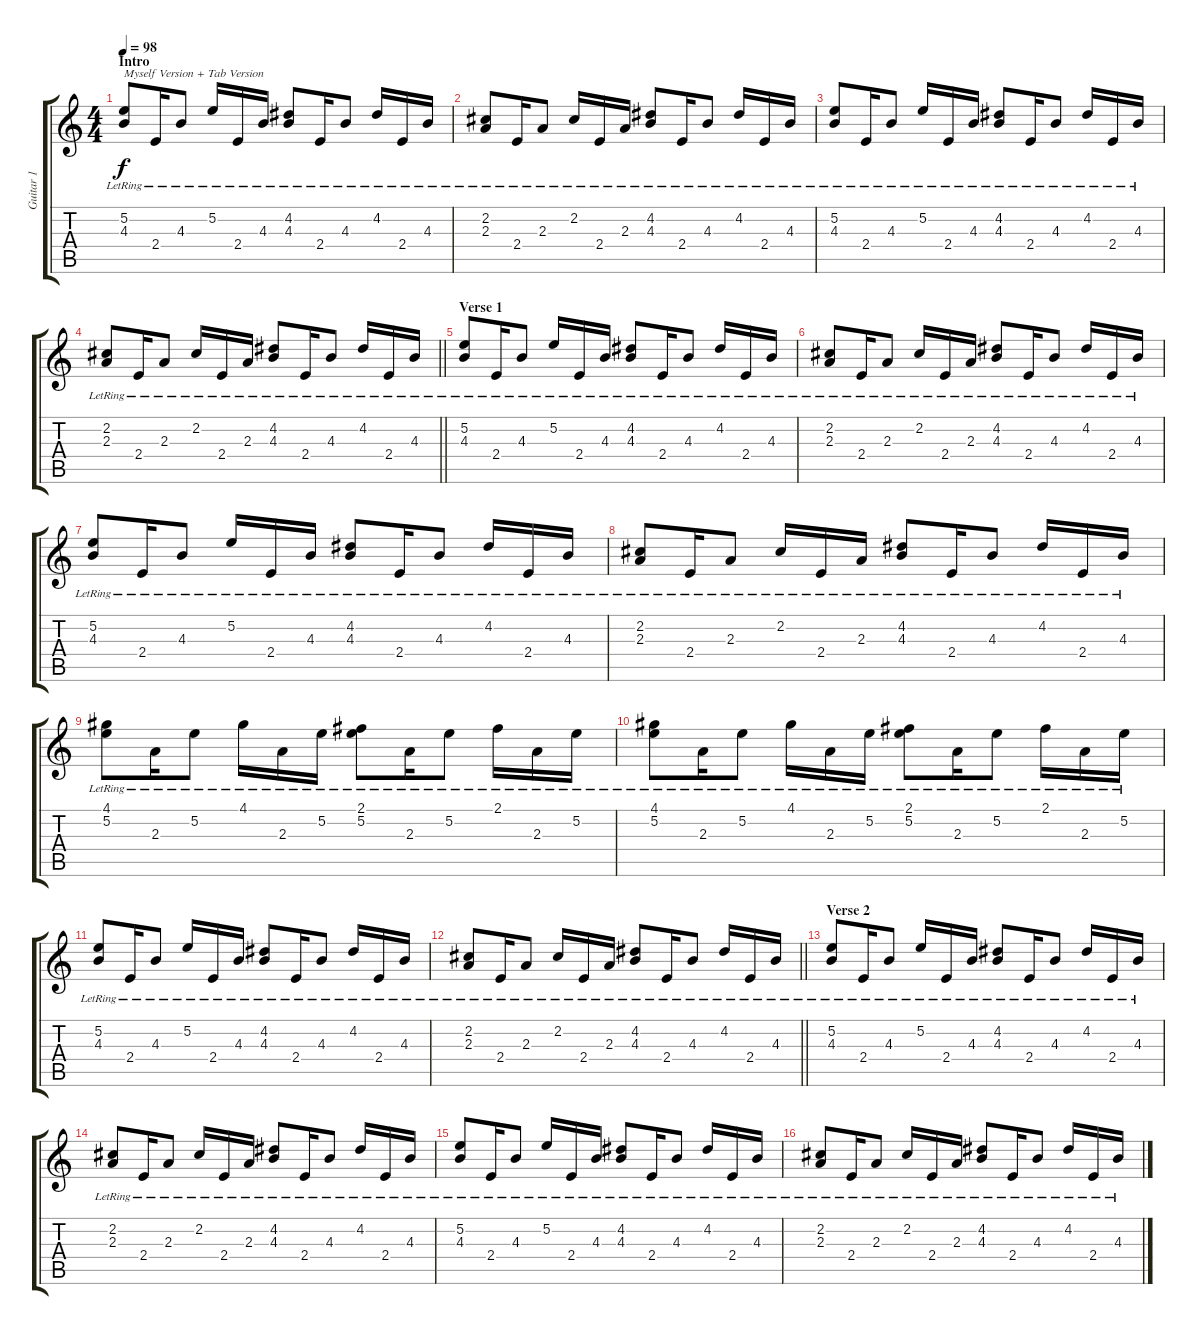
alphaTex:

\track ("Guitar 1" "Guitar 1") {instrument acousticguitarsteel}
\staff {score tabs}
\tuning (E4 B3 G3 D3 A2 E2) {hide}
\ts (4 4)
\section ("" "Intro")
\tempo 98
\clef g2
\ks c
(5.2{lr} 4.3{lr}).8{txt "Myself Version + Tab Version" dy f instrument acousticguitarsteel} 2.4{lr}.16 4.3{lr}.8 5.2{lr}.16 2.4{lr}.16 4.3{lr}.16 (4.2{lr} 4.3{lr}).8 2.4{lr}.16 4.3{lr}.8 4.2{lr}.16 2.4{lr}.16 4.3{lr}.16 |
(2.2{lr} 2.3{lr}).8 2.4{lr}.16 2.3{lr}.8 2.2{lr}.16 2.4{lr}.16 2.3{lr}.16 (4.2{lr} 4.3{lr}).8 2.4{lr}.16 4.3{lr}.8 4.2{lr}.16 2.4{lr}.16 4.3{lr}.16 |
(5.2{lr} 4.3{lr}).8 2.4{lr}.16 4.3{lr}.8 5.2{lr}.16 2.4{lr}.16 4.3{lr}.16 (4.2{lr} 4.3{lr}).8 2.4{lr}.16 4.3{lr}.8 4.2{lr}.16 2.4{lr}.16 4.3{lr}.16 |
\barLineRight lightlight
(2.2{lr} 2.3{lr}).8 2.4{lr}.16 2.3{lr}.8 2.2{lr}.16 2.4{lr}.16 2.3{lr}.16 (4.2{lr} 4.3{lr}).8 2.4{lr}.16 4.3{lr}.8 4.2{lr}.16 2.4{lr}.16 4.3{lr}.16 |
\section ("" "Verse 1")
(5.2{lr} 4.3{lr}).8 2.4{lr}.16 4.3{lr}.8 5.2{lr}.16 2.4{lr}.16 4.3{lr}.16 (4.2{lr} 4.3{lr}).8 2.4{lr}.16 4.3{lr}.8 4.2{lr}.16 2.4{lr}.16 4.3{lr}.16 |
(2.2{lr} 2.3{lr}).8 2.4{lr}.16 2.3{lr}.8 2.2{lr}.16 2.4{lr}.16 2.3{lr}.16 (4.2{lr} 4.3{lr}).8 2.4{lr}.16 4.3{lr}.8 4.2{lr}.16 2.4{lr}.16 4.3{lr}.16 |
(5.2{lr} 4.3{lr}).8 2.4{lr}.16 4.3{lr}.8 5.2{lr}.16 2.4{lr}.16 4.3{lr}.16 (4.2{lr} 4.3{lr}).8 2.4{lr}.16 4.3{lr}.8 4.2{lr}.16 2.4{lr}.16 4.3{lr}.16 |
(2.2 2.3{lr}).8 2.4{lr}.16 2.3{lr}.8 2.2{lr}.16 2.4{lr}.16 2.3{lr}.16 (4.2{lr} 4.3).8 2.4{lr}.16 4.3{lr}.8 4.2{lr}.16 2.4{lr}.16 4.3{lr}.16 |
(4.1{lr} 5.2{lr}).8 2.3{lr}.16 5.2{lr}.8 4.1{lr}.16 2.3{lr}.16 5.2{lr}.16 (2.1{lr} 5.2{lr}).8 2.3{lr}.16 5.2{lr}.8 2.1{lr}.16 2.3{lr}.16 5.2{lr}.16 |
(4.1{lr} 5.2{lr}).8 2.3{lr}.16 5.2{lr}.8 4.1{lr}.16 2.3{lr}.16 5.2{lr}.16 (2.1{lr} 5.2{lr}).8 2.3{lr}.16 5.2{lr}.8 2.1{lr}.16 2.3{lr}.16 5.2{lr}.16 |
(5.2{lr} 4.3{lr}).8 2.4{lr}.16 4.3{lr}.8 5.2{lr}.16 2.4{lr}.16 4.3{lr}.16 (4.2{lr} 4.3{lr}).8 2.4{lr}.16 4.3{lr}.8 4.2{lr}.16 2.4{lr}.16 4.3{lr}.16 |
\barLineRight lightlight
(2.2 2.3{lr}).8 2.4{lr}.16 2.3{lr}.8 2.2{lr}.16 2.4{lr}.16 2.3{lr}.16 (4.2{lr} 4.3).8 2.4{lr}.16 4.3{lr}.8 4.2{lr}.16 2.4{lr}.16 4.3{lr}.16 |
\section ("" "Verse 2")
(5.2{lr} 4.3{lr}).8 2.4{lr}.16 4.3{lr}.8 5.2{lr}.16 2.4{lr}.16 4.3{lr}.16 (4.2{lr} 4.3{lr}).8 2.4{lr}.16 4.3{lr}.8 4.2{lr}.16 2.4{lr}.16 4.3{lr}.16 |
(2.2{lr} 2.3{lr}).8 2.4{lr}.16 2.3{lr}.8 2.2{lr}.16 2.4{lr}.16 2.3{lr}.16 (4.2{lr} 4.3{lr}).8 2.4{lr}.16 4.3{lr}.8 4.2{lr}.16 2.4{lr}.16 4.3{lr}.16 |
(5.2{lr} 4.3{lr}).8 2.4{lr}.16 4.3{lr}.8 5.2{lr}.16 2.4{lr}.16 4.3{lr}.16 (4.2{lr} 4.3{lr}).8 2.4{lr}.16 4.3{lr}.8 4.2{lr}.16 2.4{lr}.16 4.3{lr}.16 |
(2.2 2.3{lr}).8 2.4{lr}.16 2.3{lr}.8 2.2{lr}.16 2.4{lr}.16 2.3{lr}.16 (4.2{lr} 4.3).8 2.4{lr}.16 4.3{lr}.8 4.2{lr}.16 2.4{lr}.16 4.3{lr}.16
